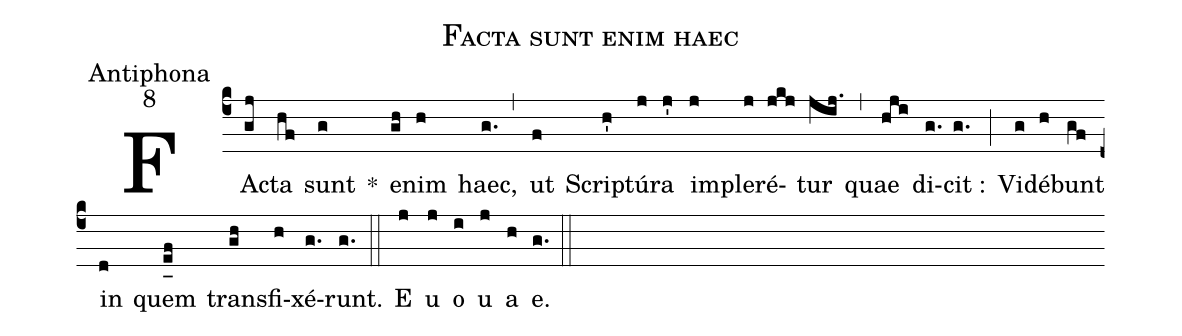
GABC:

name:Facta sunt enim haec;
office-part:Antiphona;
mode:8;
%%
(c4) FA(gj)cta(hf) sunt(g) *() e(gh)nim(h) haec,(g.) (,) ut(f) Scri(h')ptú(j)ra(j') im(j)ple(j)ré(jkj)tur(jij.) (,) quae(hji) di(g.)cit :(g.) (;) Vi(g)dé(h)bunt(gf) in(d) quem(e_[uh:l]f) trans(gh)fi(h)xé(g.)runt.(g.) (::) <eu>E(j) u(j) o(i) u(j) a(h) e.</eu>(g.) (::)
